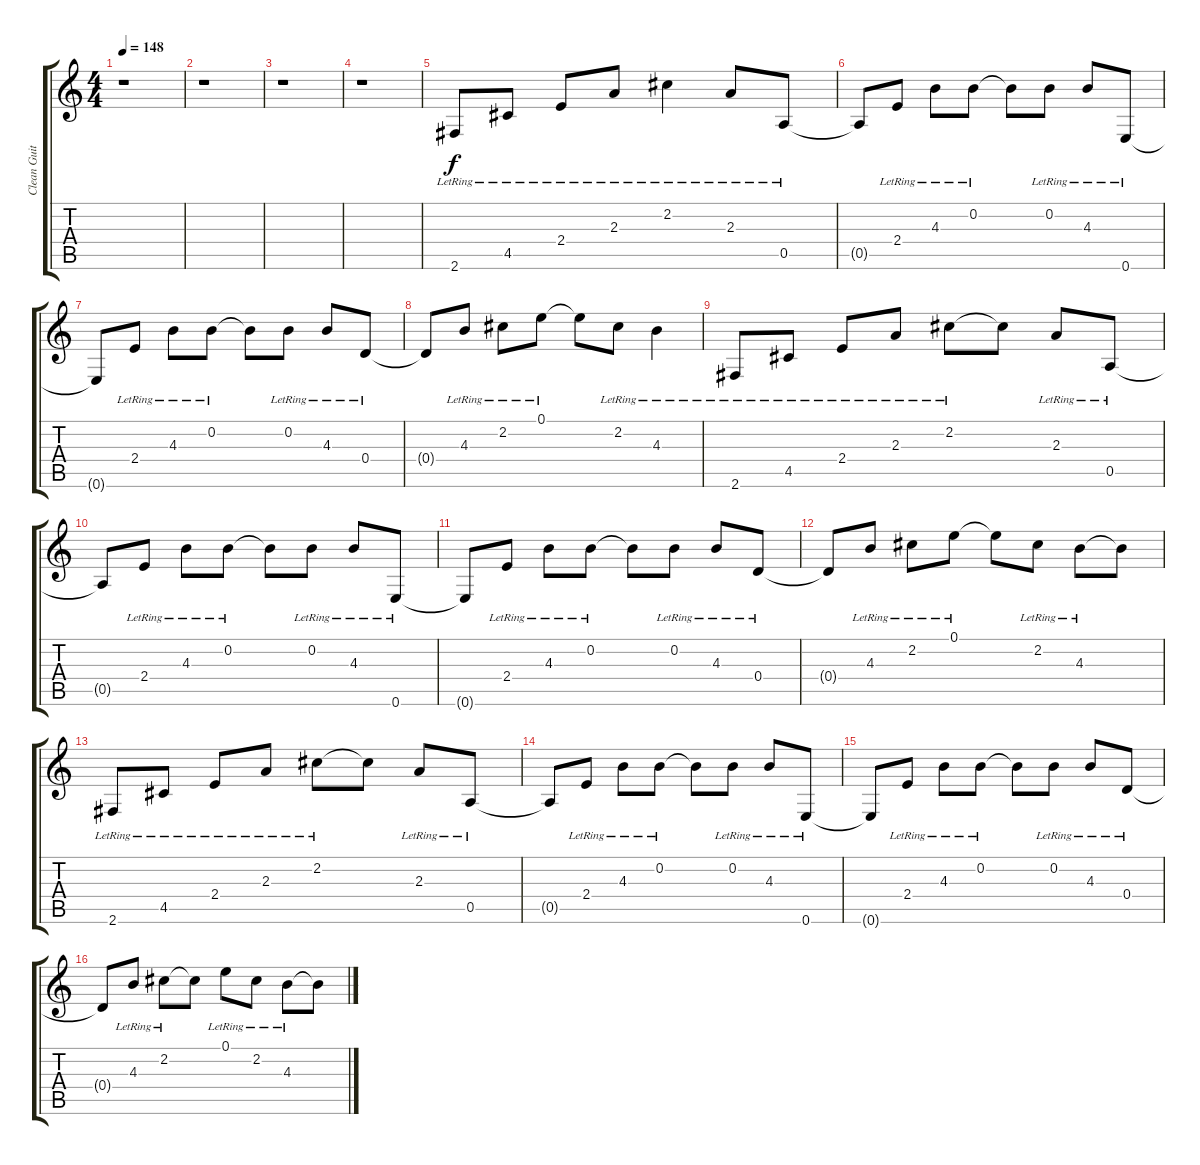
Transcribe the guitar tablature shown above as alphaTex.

\track ("Clean Guitar" "Clean Guit") {instrument acousticguitarsteel}
\staff {score tabs}
\tuning (E4 B3 G3 D3 A2 E2) {hide}
\ts (4 4)
\tempo 148
\clef g2
\ks c
r.1{dy f} |
r.1 |
r.1 |
r.1 |
2.6{lr}.8 4.5{lr}.8 2.4{lr}.8 2.3{lr}.8 2.2{lr}.4 2.3{lr}.8 0.5{lr}.8 |
0.5{t}.8 2.4{lr}.8 4.3{lr}.8 0.2{lr}.8 0.2{t}.8 0.2{lr}.8 4.3{lr}.8 0.6{lr}.8 |
0.6{t}.8 2.4{lr}.8 4.3{lr}.8 0.2{lr}.8 0.2{t}.8 0.2{lr}.8 4.3{lr}.8 0.4{lr}.8 |
0.4{t}.8 4.3{lr}.8 2.2{lr}.8 0.1{lr}.8 0.1{t}.8 2.2{lr}.8 4.3{lr}.4 |
2.6{lr}.8 4.5{lr}.8 2.4{lr}.8 2.3{lr}.8 2.2{lr}.8 2.2{t}.8 2.3{lr}.8 0.5{lr}.8 |
0.5{t}.8 2.4{lr}.8 4.3{lr}.8 0.2{lr}.8 0.2{t}.8 0.2{lr}.8 4.3{lr}.8 0.6{lr}.8 |
0.6{t}.8 2.4{lr}.8 4.3{lr}.8 0.2{lr}.8 0.2{t}.8 0.2{lr}.8 4.3{lr}.8 0.4{lr}.8 |
0.4{t}.8 4.3{lr}.8 2.2{lr}.8 0.1{lr}.8 0.1{t}.8 2.2{lr}.8 4.3{lr}.8 4.3{t}.8 |
2.6{lr}.8 4.5{lr}.8 2.4{lr}.8 2.3{lr}.8 2.2{lr}.8 2.2{t}.8 2.3{lr}.8 0.5{lr}.8 |
0.5{t}.8 2.4{lr}.8 4.3{lr}.8 0.2{lr}.8 0.2{t}.8 0.2{lr}.8 4.3{lr}.8 0.6{lr}.8 |
0.6{t}.8 2.4{lr}.8 4.3{lr}.8 0.2{lr}.8 0.2{t}.8 0.2{lr}.8 4.3{lr}.8 0.4{lr}.8 |
0.4{t}.8 4.3{lr}.8 2.2{lr}.8 2.2{t}.8 0.1{lr}.8 2.2{lr}.8 4.3{lr}.8 4.3{t}.8
